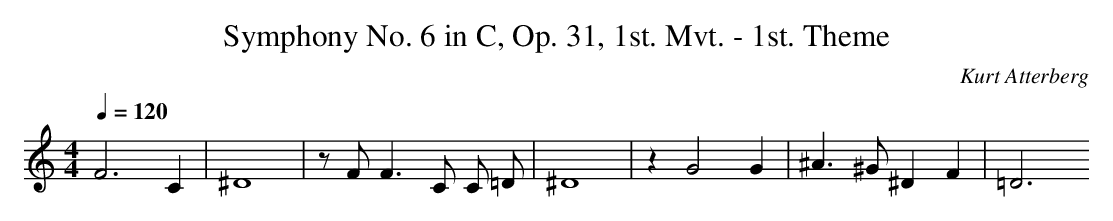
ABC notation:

X:1
T: Symphony No. 6 in C, Op. 31, 1st. Mvt. - 1st. Theme
C: Kurt Atterberg
M: 4/4
L: 1/16
Q:1/4=120
K:C % 0 sharps
F12 C4| \
^D16| \
z2 F4<F4 C2 C2 =D2| \
^D16| \
z4 G8 G4| \
^A6 ^G2 ^D4 F4| \
=D12
